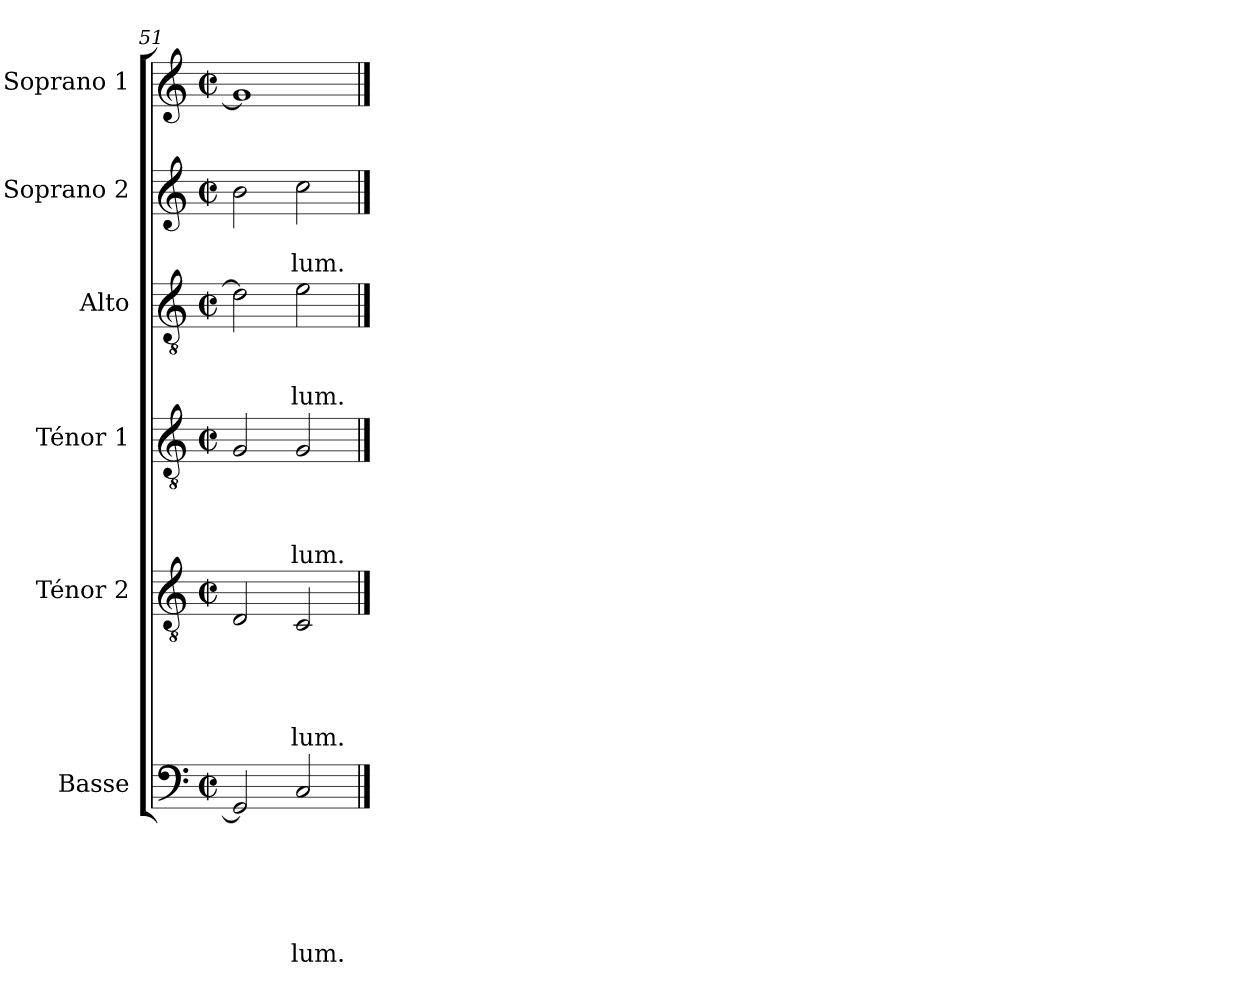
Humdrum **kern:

**kern	**text	**text	**text	**text	**text	**text	**kern	**text	**text	**text	**text	**text	**kern	**text	**text	**text	**text	**kern	**text	**text	**text	**kern	**text	**text	**kern
*part6	*part6	*part6	*part6	*part6	*part6	*part6	*part5	*part5	*part5	*part5	*part5	*part5	*part4	*part4	*part4	*part4	*part4	*part3	*part3	*part3	*part3	*part2	*part2	*part2	*part1
*staff6	*staff6	*staff6	*staff6	*staff6	*staff6	*staff6	*staff5	*staff5	*staff5	*staff5	*staff5	*staff5	*staff4	*staff4	*staff4	*staff4	*staff4	*staff3	*staff3	*staff3	*staff3	*staff2	*staff2	*staff2	*staff1
*I"Basse	*	*	*	*	*	*	*I"Ténor 2	*	*	*	*	*	*I"Ténor 1	*	*	*	*	*I"Alto	*	*	*	*I"Soprano 2	*	*	*I"Soprano 1
*I'B	*	*	*	*	*	*	*I'T2	*	*	*	*	*	*I'T1	*	*	*	*	*I'A	*	*	*	*I'S2	*	*	*I'S1
*clefF4	*	*	*	*	*	*	*clefGv2	*	*	*	*	*	*clefGv2	*	*	*	*	*clefGv2	*	*	*	*clefG2	*	*	*clefG2
*k[]	*	*	*	*	*	*	*k[]	*	*	*	*	*	*k[]	*	*	*	*	*k[]	*	*	*	*k[]	*	*	*k[]
*C:	*	*	*	*	*	*	*C:	*	*	*	*	*	*C:	*	*	*	*	*C:	*	*	*	*C:	*	*	*C:
*M2/2	*	*	*	*	*	*	*M2/2	*	*	*	*	*	*M2/2	*	*	*	*	*M2/2	*	*	*	*M2/2	*	*	*M2/2
*met(c|)	*	*	*	*	*	*	*met(c|)	*	*	*	*	*	*met(c|)	*	*	*	*	*met(c|)	*	*	*	*met(c|)	*	*	*met(c|)
=51	=51	=51	=51	=51	=51	=51	=51	=51	=51	=51	=51	=51	=51	=51	=51	=51	=51	=51	=51	=51	=51	=51	=51	=51	=51
2GG/]	.	.	.	.	.	.	2D/	.	.	.	.	.	2G/	.	.	.	.	2d\]	.	.	.	2b\	.	.	1g]
!	!	!	!	!	!	!LO:LY:b	!	!	!	!	!	!LO:LY:b	!	!	!	!	!LO:LY:b	!	!	!	!LO:LY:b	!	!	!LO:LY:b	!
2C/	.	.	.	.	.	-lum.	2C/	.	.	.	.	-lum.	2G/	.	.	.	-lum.	2e\	.	.	-lum.	2cc\	.	-lum.	.
==	==	==	==	==	==	==	==	==	==	==	==	==	==	==	==	==	==	==	==	==	==	==	==	==	==
*-	*-	*-	*-	*-	*-	*-	*-	*-	*-	*-	*-	*-	*-	*-	*-	*-	*-	*-	*-	*-	*-	*-	*-	*-	*-
